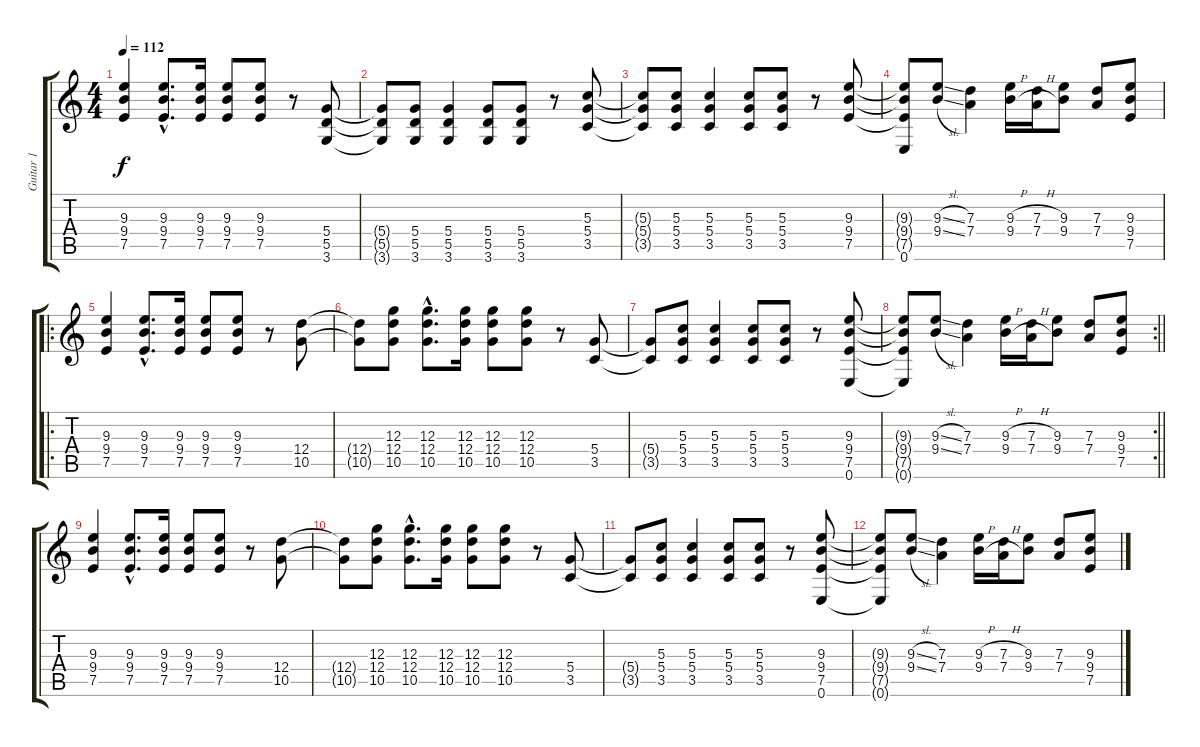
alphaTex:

\track ("Guitar 1" "Guitar 1") {instrument overdrivenguitar}
\staff {score tabs}
\tuning (E4 B3 G3 D3 A2 E2) {hide}
\ts (4 4)
\tempo 112
\clef g2
\ks c
(9.3 9.4 7.5).4{dy f} (9.3{hac} 9.4{hac} 7.5{hac}).8{d} (9.3 9.4 7.5).16 (9.3 9.4 7.5).8 (9.3 9.4 7.5).8 r.8 (5.4 5.5 3.6).8 |
(5.4{t} 5.5{t} 3.6{t}).8 (5.4 5.5 3.6).8 (5.4 5.5 3.6).4 (5.4 5.5 3.6).8 (5.4 5.5 3.6).8 r.8 (5.3 5.4 3.5).8 |
(5.3{t} 5.4{t} 3.5{t}).8 (5.3 5.4 3.5).8 (5.3 5.4 3.5).4 (5.3 5.4 3.5).8 (5.3 5.4 3.5).8 r.8 (9.3 9.4 7.5).8 |
(9.3{t} 9.4{t} 7.5{t} 0.6).8 (9.3{sl} 9.4{sl}).8 (7.3 7.4).4 (9.3{h} 9.4{h}).16 (7.3{h} 7.4{h}).16 (9.3 9.4).8 (7.3 7.4).8 (9.3 9.4 7.5).8 |
\ro
(9.3 9.4 7.5).4 (9.3{hac} 9.4{hac} 7.5{hac}).8{d} (9.3 9.4 7.5).16 (9.3 9.4 7.5).8 (9.3 9.4 7.5).8 r.8 (12.4 10.5).8 |
(12.4{t} 10.5{t}).8 (12.3 12.4 10.5).8 (12.3{hac} 12.4{hac} 10.5{hac}).8{d} (12.3 12.4 10.5).16 (12.3 12.4 10.5).8 (12.3 12.4 10.5).8 r.8 (5.4 3.5).8 |
(5.4{t} 3.5{t}).8 (5.3 5.4 3.5).8 (5.3 5.4 3.5).4 (5.3 5.4 3.5).8 (5.3 5.4 3.5).8 r.8 (9.3 9.4 7.5 0.6).8 |
\rc 2
\barLineRight lightlight
(9.3{t} 9.4{t} 7.5{t} 0.6{t}).8 (9.3{sl} 9.4{sl}).8 (7.3 7.4).4 (9.3{h} 9.4{h}).16 (7.3{h} 7.4{h}).16 (9.3 9.4).8 (7.3 7.4).8 (9.3 9.4 7.5).8 |
(9.3 9.4 7.5).4{volume 1} (9.3{hac} 9.4{hac} 7.5{hac}).8{d} (9.3 9.4 7.5).16 (9.3 9.4 7.5).8 (9.3 9.4 7.5).8 r.8 (12.4 10.5).8 |
(12.4{t} 10.5{t}).8 (12.3 12.4 10.5).8 (12.3{hac} 12.4{hac} 10.5{hac}).8{d} (12.3 12.4 10.5).16 (12.3 12.4 10.5).8 (12.3 12.4 10.5).8 r.8 (5.4 3.5).8 |
(5.4{t} 3.5{t}).8 (5.3 5.4 3.5).8 (5.3 5.4 3.5).4 (5.3 5.4 3.5).8 (5.3 5.4 3.5).8 r.8 (9.3 9.4 7.5 0.6).8 |
(9.3{t} 9.4{t} 7.5{t} 0.6{t}).8 (9.3{sl} 9.4{sl}).8 (7.3 7.4).4 (9.3{h} 9.4{h}).16 (7.3{h} 7.4{h}).16 (9.3 9.4).8 (7.3 7.4).8 (9.3 9.4 7.5).8
